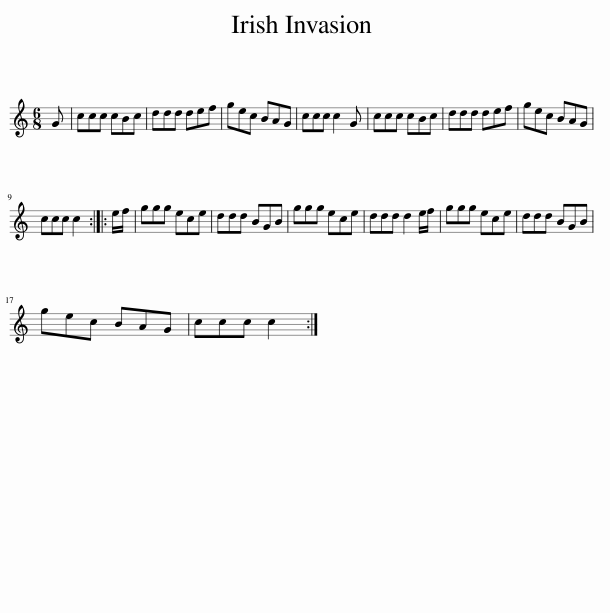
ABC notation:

X:1
L:1/8
M:6/8
I:linebreak $
K:C
V:1 treble
V:1
 G | ccc cBc | ddd def | gec BAG | ccc c2 G | %5
 ccc cBc | ddd def | gec BAG |$ ccc c2 :: e/f/ | %10
 ggg ece | ddd BGB | ggg ece | ddd d2 e/f/ | ggg ece | %15
 ddd BGB |$ gec BAG | ccc c2 :| %18
